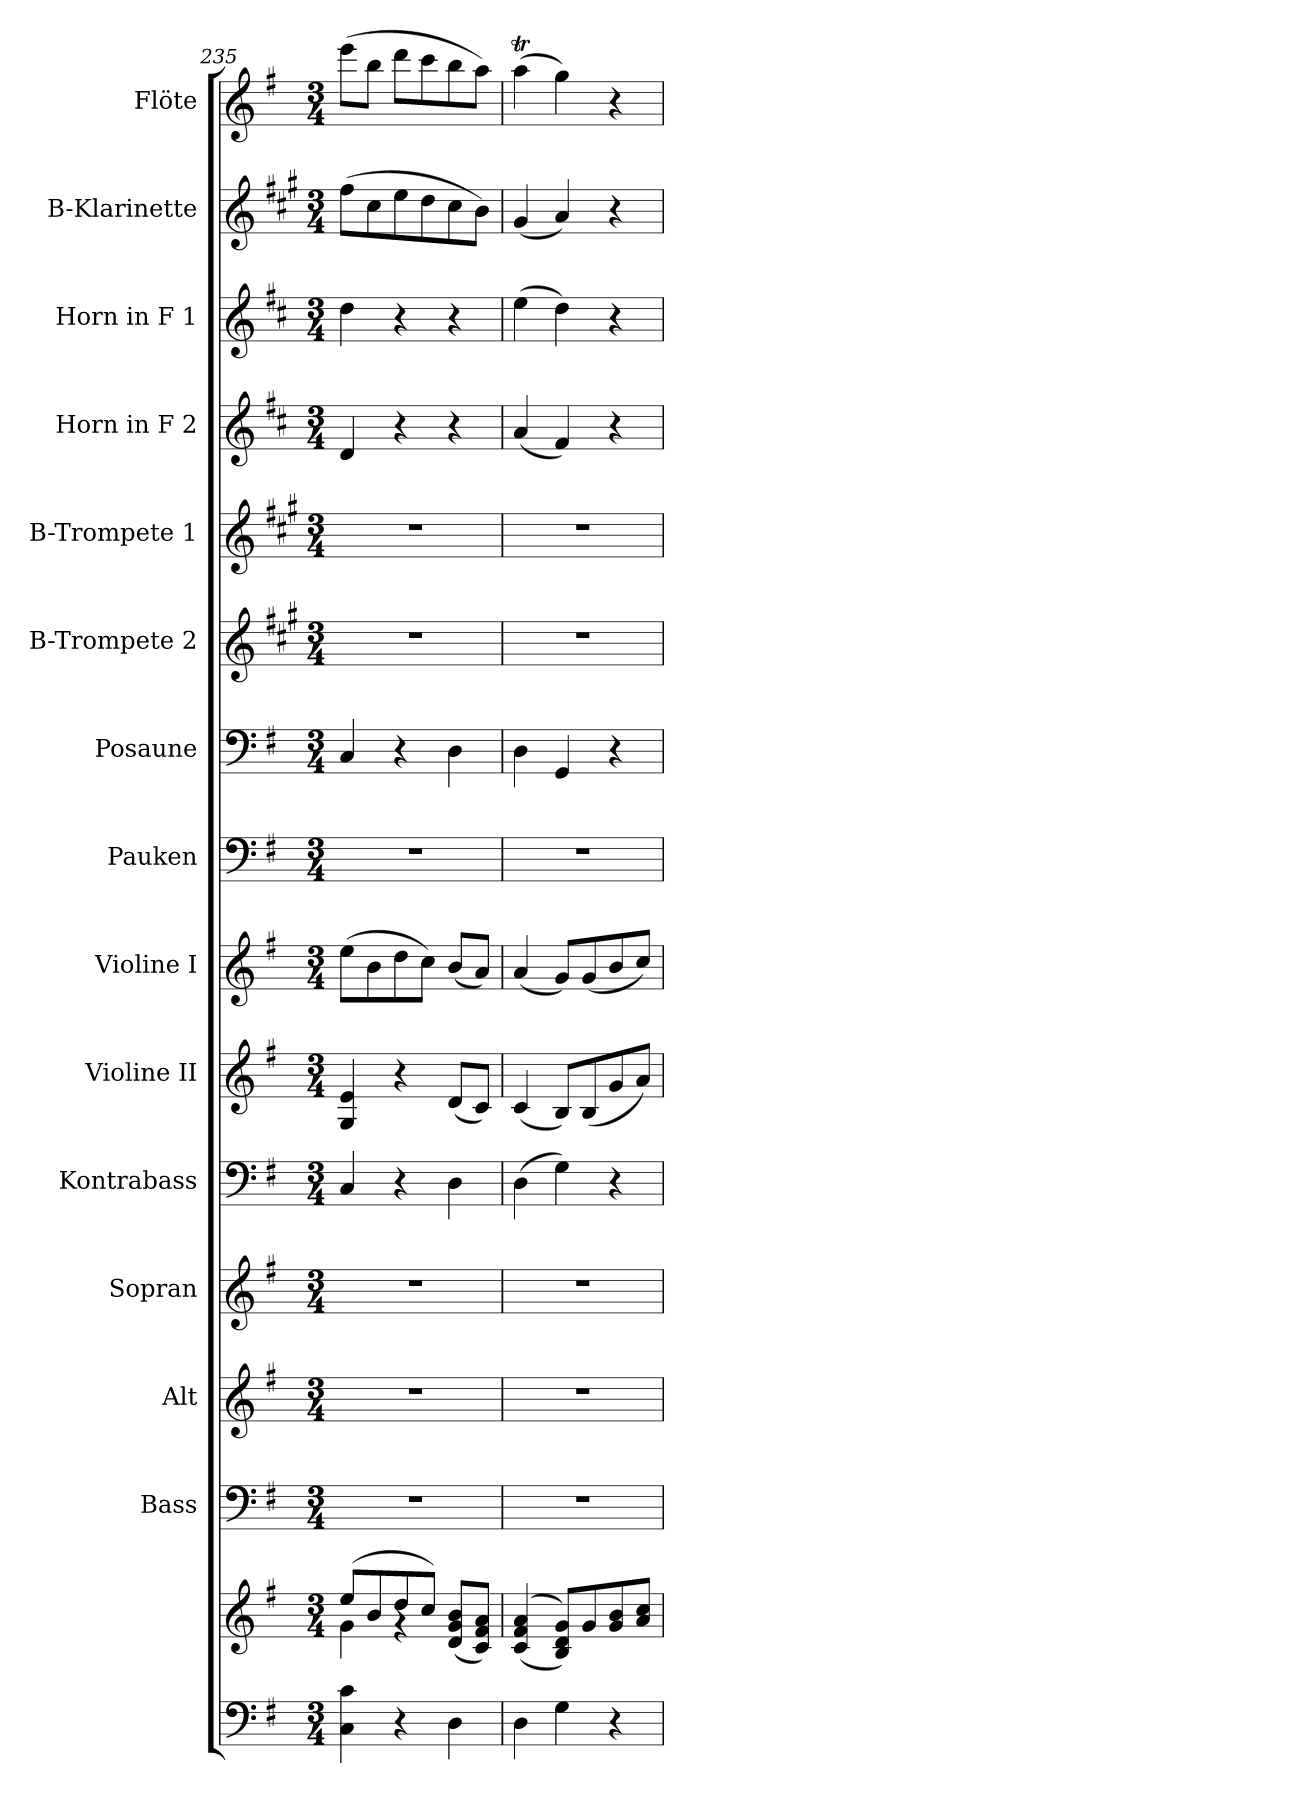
**kern	**kern	**kern	**kern	**kern	**kern	**kern	**kern	**kern	**kern	**kern	**kern	**kern	**kern	**kern	**kern
*part15	*part15	*part14	*part13	*part12	*part11	*part10	*part9	*part8	*part7	*part6	*part5	*part4	*part3	*part2	*part1
*staff16	*staff15	*staff14	*staff13	*staff12	*staff11	*staff10	*staff9	*staff8	*staff7	*staff6	*staff5	*staff4	*staff3	*staff2	*staff1
*	*	*I"Bass	*I"Alt	*I"Sopran	*I"Kontrabass	*I"Violine II	*I"Violine I	*I"Pauken	*I"Posaune	*I"B-Trompete 2	*I"B-Trompete 1	*I"Horn in F 2	*I"Horn in F 1	*I"B-Klarinette	*I"Flöte
*	*	*I'B.	*I'A.	*I'S.	*I'Kb.	*I'Vl. II	*I'Vl. I	*I'Pk.	*I'Pos.	*I'B Trp. 2	*I'B Trp. 1	*	*	*I'B Kl.	*I'Fl.
*clefF4	*clefG2	*clefF4	*clefG2	*clefG2	*clefF4	*clefG2	*clefG2	*clefF4	*clefF4	*clefG2	*clefG2	*clefG2	*clefG2	*clefG2	*clefG2
*	*	*	*	*	*ITrd7c12	*	*	*	*	*ITrd1c2	*ITrd1c2	*ITrd4c7	*ITrd4c7	*ITrd1c2	*
*k[f#]	*k[f#]	*k[f#]	*k[f#]	*k[f#]	*k[f#]	*k[f#]	*k[f#]	*k[f#]	*k[f#]	*k[f#]	*k[f#]	*k[f#]	*k[f#]	*k[f#]	*k[f#]
*G:	*G:	*G:	*G:	*G:	*G:	*G:	*G:	*G:	*G:	*G:	*G:	*G:	*G:	*G:	*G:
*M3/4	*M3/4	*M3/4	*M3/4	*M3/4	*M3/4	*M3/4	*M3/4	*M3/4	*M3/4	*M3/4	*M3/4	*M3/4	*M3/4	*M3/4	*M3/4
=235	=235	=235	=235	=235	=235	=235	=235	=235	=235	=235	=235	=235	=235	=235	=235
*	*^	*	*	*	*	*	*	*	*	*	*	*	*	*	*
4C\ 4c\	(>8ee/L	4g\	2.r	2.r	2.r	4CC/	4G/ 4e/	(>8ee\L	2.r	4C/	2.r	2.r	4G/	4g\	(>8ee\L	(>8eee\L
.	8b/	.	.	.	.	.	.	8b\	.	.	.	.	.	.	8b\	8bb\J
4r	8dd/	4rf	.	.	.	4r	4r	8dd\	.	4r	.	.	4r	4r	8dd\	8ddd\L
.	8cc/J)	.	.	.	.	.	.	8cc\J)	.	.	.	.	.	.	8cc\	8ccc\
4D\	(<8d/ 8g/ 8b/L	4ryy	.	.	.	4DD\	(<8d/L	(<8b/L	.	4D\	.	.	4r	4r	8b\	8bb\
.	8c/ 8f#/ 8a/J)	.	.	.	.	.	8c/J)	8a/J)	.	.	.	.	.	.	8a\J)	8aa\J)
*	*v	*v	*	*	*	*	*	*	*	*	*	*	*	*	*	*
=236	=236	=236	=236	=236	=236	=236	=236	=236	=236	=236	=236	=236	=236	=236	=236
4D\	((<4c/ 4f#/ 4a/	2.r	2.r	2.r	(>4DD\	(<4c/	(<4a/	2.r	4D\	2.r	2.r	(<4d/	(>4a\	(<4f#/	(>4aaT\
4G\	8B/ 8d/ 8g/L))	.	.	.	4GG\)	8B/L)	8g/L)	.	4GG/	.	.	4B/)	4g\)	4g/)	4gg\)
.	8g/	.	.	.	.	(<8B/	(<8g/	.	.	.	.	.	.	.	.
4r	8g/ 8b/	.	.	.	4r	8g/	8b/	.	4r	.	.	4r	4r	4r	4r
.	8a/ 8cc/J	.	.	.	.	8a/J)	8cc/J)	.	.	.	.	.	.	.	.
=	=	=	=	=	=	=	=	=	=	=	=	=	=	=	=
*-	*-	*-	*-	*-	*-	*-	*-	*-	*-	*-	*-	*-	*-	*-	*-
